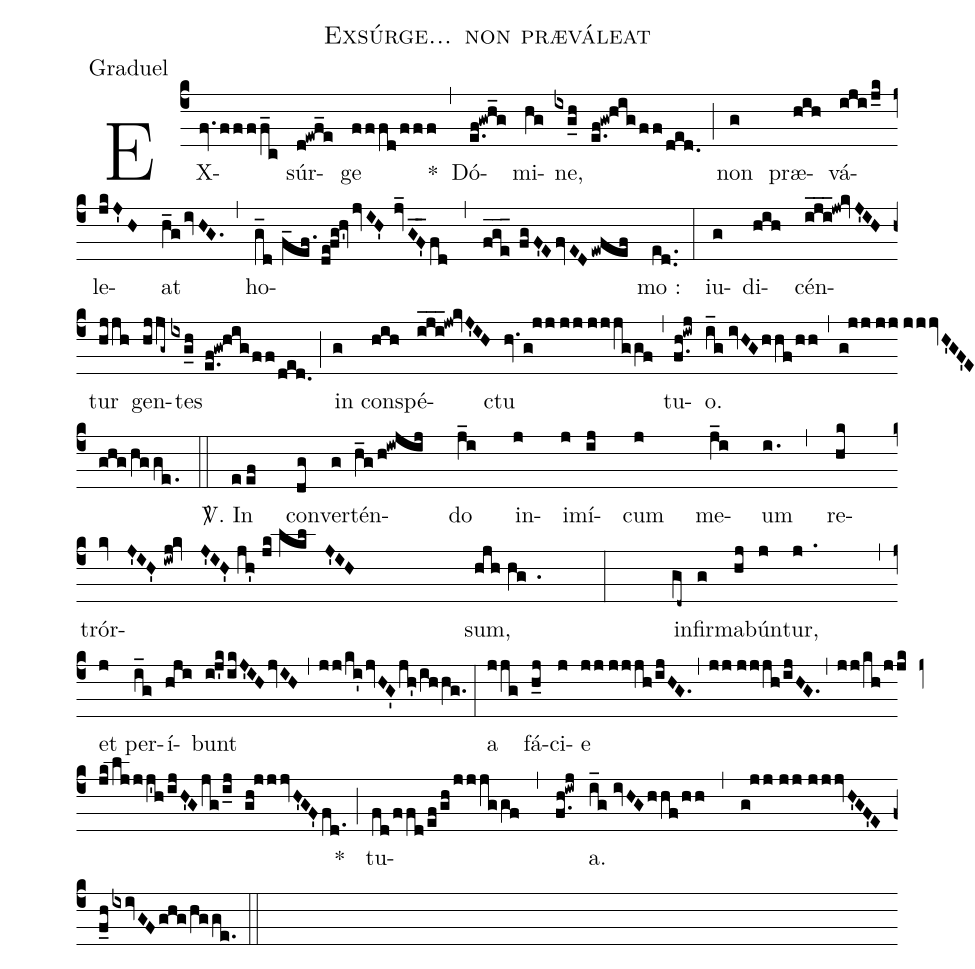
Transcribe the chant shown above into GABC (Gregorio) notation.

name:Exsúrge... non præváleat;
office-part:Graduel;
%%
(c4) EX(fv.ffff_c)súr(d!ewf_e)ge(fffd!/fff) *(,) Dó(e.f!gwh_g)mi(hg)ne,(ixg_h! e.f!gw!hig!/ff!/ded.) (;) non(g) præ(hih)vá(iji!/j_k)le(jkJ'H)at(h_givHG.) (,) ho(g_d!//f_ef./de!fg!hv'jvIH'!//jvGF'___fd,fge___!//fgF'EfvEDewfef)mo :(ed..) (:)
iu(g)di(hih)cén(iji___!jw!kvJ'IH)tur(hjjh) gen(hjjg~)tes(ixg_h! e.f!gw!hig!/ff!/ded.) (;) in(g) con(hih)spé(iji___!jw!kvJ'IH)ctu(hv.g!jj!//jj!//jjjggf) (,) tu(f.h!iwj)o.(i_g!//ivHG!/hhf!/hh,g!jj!//jj!//jjjvH'GF'E!/ixf_h! ivGFghg!/hgge.) (::)

<sp>V/</sp>. In(eef) con(dg)ver(g)tén(h_g!/h!iwjij)do(j_i) in(j)i(j)mí(ij)cum(j) me(j_i)um(i.) (,) re(hk)(z)trór(kvJ'IH'iwj!kvJ'IH'/jh'!/jk!/lklJ'IH)sum,(hjhhg.) (:)
in(gd~)fir(g)ma(hj)bún(j)tur,(j.) (,) (z) et(j) per(i_g)í(hji)bunt(i!j'k!/ikJ'IHjvIH,jj!/ki'jvHG'jh'!/ihhg.) (:)
a(jjg) fá(h_j)ci(j)e(jj!//jjjh!/ijHG.,jj!//jjjh!/ijHG.,jj!/kh!/jjk/jk!/ljjj'h/ijH'Gjg!/i_j gh!jjjvH'GF'fd.) *(;) tu(fd!/ffd!/ef!/gh!/jjjggf,f.h!iwj)a.(i_g!//ivHGhhf!/hh,g!jj!//jj!//jjjvH'GF'Ef_h!/ixivGFghg!/hgge.) (::)
